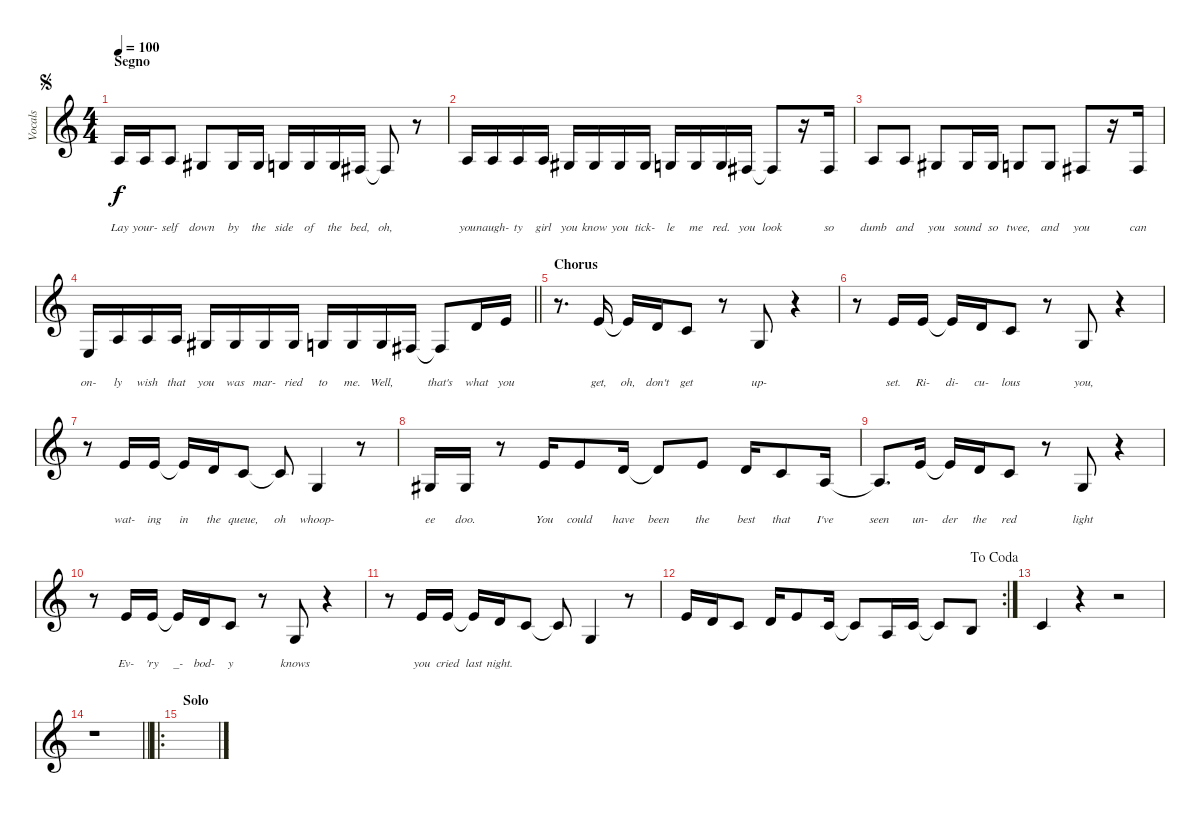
\track ("Vocals" "Vocals") {instrument honkytonkpiano}
\staff {score}
\tuning (E4 B3 G3 D3 A2 E2) {hide}
\ts (4 4)
\section ("" "Segno")
\jump segno
\tempo 100
\clef g2
\ks c
2.3.16{lyrics (0 "") lyrics (1 "") lyrics (2 "") lyrics (3 "Lay") lyrics (4 "") dy f} 2.3.16{lyrics (0 "") lyrics (1 "") lyrics (2 "") lyrics (3 "your-") lyrics (4 "")} 2.3.8{lyrics (0 "") lyrics (1 "") lyrics (2 "") lyrics (3 "self") lyrics (4 "")} 1.3.8{lyrics (0 "") lyrics (1 "") lyrics (2 "") lyrics (3 "down") lyrics (4 "")} 1.3.16{lyrics (0 "") lyrics (1 "") lyrics (2 "") lyrics (3 "by") lyrics (4 "")} 1.3.16{lyrics (0 "") lyrics (1 "") lyrics (2 "") lyrics (3 "the") lyrics (4 "")} 0.3.16{lyrics (0 "") lyrics (1 "") lyrics (2 "") lyrics (3 "side") lyrics (4 "")} 0.3.16{lyrics (0 "") lyrics (1 "") lyrics (2 "") lyrics (3 "of") lyrics (4 "")} 0.3.16{lyrics (0 "") lyrics (1 "") lyrics (2 "") lyrics (3 "the") lyrics (4 "")} 4.4.16{lyrics (0 "") lyrics (1 "") lyrics (2 "") lyrics (3 "bed,") lyrics (4 "")} 4.4{t}.8{lyrics (0 "") lyrics (1 "") lyrics (2 "") lyrics (3 "oh,") lyrics (4 "")} r.8 |
2.3.16{lyrics (0 "") lyrics (1 "") lyrics (2 "") lyrics (3 "you") lyrics (4 "")} 2.3.16{lyrics (0 "") lyrics (1 "") lyrics (2 "") lyrics (3 "naugh-") lyrics (4 "")} 2.3.16{lyrics (0 "") lyrics (1 "") lyrics (2 "") lyrics (3 "ty") lyrics (4 "")} 2.3.16{lyrics (0 "") lyrics (1 "") lyrics (2 "") lyrics (3 "girl") lyrics (4 "")} 1.3.16{lyrics (0 "") lyrics (1 "") lyrics (2 "") lyrics (3 "you") lyrics (4 "")} 1.3.16{lyrics (0 "") lyrics (1 "") lyrics (2 "") lyrics (3 "know") lyrics (4 "")} 1.3.16{lyrics (0 "") lyrics (1 "") lyrics (2 "") lyrics (3 "you") lyrics (4 "")} 1.3.16{lyrics (0 "") lyrics (1 "") lyrics (2 "") lyrics (3 "tick-") lyrics (4 "")} 0.3.16{lyrics (0 "") lyrics (1 "") lyrics (2 "") lyrics (3 "le") lyrics (4 "")} 0.3.16{lyrics (0 "") lyrics (1 "") lyrics (2 "") lyrics (3 "me") lyrics (4 "")} 0.3.16{lyrics (0 "") lyrics (1 "") lyrics (2 "") lyrics (3 "red.") lyrics (4 "")} 4.4.16{lyrics (0 "") lyrics (1 "") lyrics (2 "") lyrics (3 "you") lyrics (4 "")} 4.4{t}.8{lyrics (0 "") lyrics (1 "") lyrics (2 "") lyrics (3 "look") lyrics (4 "")} r.16 4.4.16{lyrics (0 "") lyrics (1 "") lyrics (2 "") lyrics (3 "so") lyrics (4 "")} |
2.3.8{lyrics (0 "") lyrics (1 "") lyrics (2 "") lyrics (3 "dumb") lyrics (4 "")} 2.3.8{lyrics (0 "") lyrics (1 "") lyrics (2 "") lyrics (3 "and") lyrics (4 "")} 1.3.8{lyrics (0 "") lyrics (1 "") lyrics (2 "") lyrics (3 "you") lyrics (4 "")} 1.3.16{lyrics (0 "") lyrics (1 "") lyrics (2 "") lyrics (3 "sound") lyrics (4 "")} 1.3.16{lyrics (0 "") lyrics (1 "") lyrics (2 "") lyrics (3 "so") lyrics (4 "")} 0.3.8{lyrics (0 "") lyrics (1 "") lyrics (2 "") lyrics (3 "twee,") lyrics (4 "")} 0.3.8{lyrics (0 "") lyrics (1 "") lyrics (2 "") lyrics (3 "and") lyrics (4 "")} 4.4.8{lyrics (0 "") lyrics (1 "") lyrics (2 "") lyrics (3 "you") lyrics (4 "")} r.16 4.4.16{lyrics (0 "") lyrics (1 "") lyrics (2 "") lyrics (3 "can") lyrics (4 "")} |
\barLineRight lightlight
2.4.16{lyrics (0 "") lyrics (1 "") lyrics (2 "") lyrics (3 "on-") lyrics (4 "")} 2.3.16{lyrics (0 "") lyrics (1 "") lyrics (2 "") lyrics (3 "ly") lyrics (4 "")} 2.3.16{lyrics (0 "") lyrics (1 "") lyrics (2 "") lyrics (3 "wish") lyrics (4 "")} 2.3.16{lyrics (0 "") lyrics (1 "") lyrics (2 "") lyrics (3 "that") lyrics (4 "")} 1.3.16{lyrics (0 "") lyrics (1 "") lyrics (2 "") lyrics (3 "you") lyrics (4 "")} 1.3.16{lyrics (0 "") lyrics (1 "") lyrics (2 "") lyrics (3 "was") lyrics (4 "")} 1.3.16{lyrics (0 "") lyrics (1 "") lyrics (2 "") lyrics (3 "mar-") lyrics (4 "")} 1.3.16{lyrics (0 "") lyrics (1 "") lyrics (2 "") lyrics (3 "ried") lyrics (4 "")} 0.3.16{lyrics (0 "") lyrics (1 "") lyrics (2 "") lyrics (3 "to") lyrics (4 "")} 0.3.16{lyrics (0 "") lyrics (1 "") lyrics (2 "") lyrics (3 "me.") lyrics (4 "")} 0.3.16{lyrics (0 "") lyrics (1 "") lyrics (2 "") lyrics (3 "Well,") lyrics (4 "")} 4.4.16{lyrics (0 "") lyrics (1 "") lyrics (2 "") lyrics (3 "") lyrics (4 "")} 4.4{t}.8{lyrics (0 "") lyrics (1 "") lyrics (2 "") lyrics (3 "that's") lyrics (4 "")} 3.2.16{lyrics (0 "") lyrics (1 "") lyrics (2 "") lyrics (3 "what") lyrics (4 "")} 0.1.16{lyrics (0 "") lyrics (1 "") lyrics (2 "") lyrics (3 "you") lyrics (4 "")} |
\section ("" "Chorus")
r.8{d} 0.1.16{lyrics (0 "") lyrics (1 "") lyrics (2 "") lyrics (3 "get,") lyrics (4 "")} 0.1{t}.16{lyrics (0 "") lyrics (1 "") lyrics (2 "") lyrics (3 "oh,") lyrics (4 "")} 3.2.16{lyrics (0 "") lyrics (1 "") lyrics (2 "") lyrics (3 "don't") lyrics (4 "")} 1.2.8{lyrics (0 "") lyrics (1 "") lyrics (2 "") lyrics (3 "get") lyrics (4 "")} r.8 0.3.8{lyrics (0 "") lyrics (1 "") lyrics (2 "") lyrics (3 "up-") lyrics (4 "")} r.4 |
r.8 0.1.16{lyrics (0 "") lyrics (1 "") lyrics (2 "") lyrics (3 "set.") lyrics (4 "")} 0.1.16{lyrics (0 "") lyrics (1 "") lyrics (2 "") lyrics (3 "Ri-") lyrics (4 "")} 0.1{t}.16{lyrics (0 "") lyrics (1 "") lyrics (2 "") lyrics (3 "di-") lyrics (4 "")} 12.4.16{lyrics (0 "") lyrics (1 "") lyrics (2 "") lyrics (3 "cu-") lyrics (4 "")} 1.2.8{lyrics (0 "") lyrics (1 "") lyrics (2 "") lyrics (3 "lous") lyrics (4 "")} r.8 0.3.8{lyrics (0 "") lyrics (1 "") lyrics (2 "") lyrics (3 "you,") lyrics (4 "")} r.4 |
r.8 0.1.16{lyrics (0 "") lyrics (1 "") lyrics (2 "") lyrics (3 "wat-") lyrics (4 "")} 0.1.16{lyrics (0 "") lyrics (1 "") lyrics (2 "") lyrics (3 "ing") lyrics (4 "")} 0.1{t}.16{lyrics (0 "") lyrics (1 "") lyrics (2 "") lyrics (3 "in") lyrics (4 "")} 3.2.16{lyrics (0 "") lyrics (1 "") lyrics (2 "") lyrics (3 "the") lyrics (4 "")} 1.2.8{lyrics (0 "") lyrics (1 "") lyrics (2 "") lyrics (3 "queue,") lyrics (4 "")} 1.2{t}.8{lyrics (0 "") lyrics (1 "") lyrics (2 "") lyrics (3 "oh") lyrics (4 "")} 0.3.4{lyrics (0 "") lyrics (1 "") lyrics (2 "") lyrics (3 "whoop-") lyrics (4 "")} r.8 |
1.3.16{lyrics (0 "") lyrics (1 "") lyrics (2 "") lyrics (3 "ee") lyrics (4 "")} 1.3.16{lyrics (0 "") lyrics (1 "") lyrics (2 "") lyrics (3 "doo.") lyrics (4 "")} r.8 0.1.16{lyrics (0 "") lyrics (1 "") lyrics (2 "") lyrics (3 "You") lyrics (4 "")} 0.1.8{lyrics (0 "") lyrics (1 "") lyrics (2 "") lyrics (3 "could") lyrics (4 "")} 3.2.16{lyrics (0 "") lyrics (1 "") lyrics (2 "") lyrics (3 "have") lyrics (4 "")} 3.2{t}.8{lyrics (0 "") lyrics (1 "") lyrics (2 "") lyrics (3 "been") lyrics (4 "")} 0.1.8{lyrics (0 "") lyrics (1 "") lyrics (2 "") lyrics (3 "the") lyrics (4 "")} 3.2.16{lyrics (0 "") lyrics (1 "") lyrics (2 "") lyrics (3 "best") lyrics (4 "")} 1.2.8{lyrics (0 "") lyrics (1 "") lyrics (2 "") lyrics (3 "that") lyrics (4 "")} 2.3.16{lyrics (0 "") lyrics (1 "") lyrics (2 "") lyrics (3 "I've") lyrics (4 "")} |
2.3{t}.8{d lyrics (0 "") lyrics (1 "") lyrics (2 "") lyrics (3 "seen") lyrics (4 "")} 0.1.16{lyrics (0 "") lyrics (1 "") lyrics (2 "") lyrics (3 "un-") lyrics (4 "")} 0.1{t}.16{lyrics (0 "") lyrics (1 "") lyrics (2 "") lyrics (3 "der") lyrics (4 "")} 3.2.16{lyrics (0 "") lyrics (1 "") lyrics (2 "") lyrics (3 "the") lyrics (4 "")} 1.2.8{lyrics (0 "") lyrics (1 "") lyrics (2 "") lyrics (3 "red") lyrics (4 "")} r.8 0.3.8{lyrics (0 "") lyrics (1 "") lyrics (2 "") lyrics (3 "light") lyrics (4 "")} r.4 |
r.8 0.1.16{lyrics (0 "") lyrics (1 "") lyrics (2 "") lyrics (3 "Ev-") lyrics (4 "")} 0.1.16{lyrics (0 "") lyrics (1 "") lyrics (2 "") lyrics (3 "'ry") lyrics (4 "")} 0.1{t}.16{lyrics (0 "") lyrics (1 "") lyrics (2 "") lyrics (3 "_-") lyrics (4 "")} 12.4.16{lyrics (0 "") lyrics (1 "") lyrics (2 "") lyrics (3 "bod-") lyrics (4 "")} 1.2.8{lyrics (0 "") lyrics (1 "") lyrics (2 "") lyrics (3 "y") lyrics (4 "")} r.8 0.3.8{lyrics (0 "") lyrics (1 "") lyrics (2 "") lyrics (3 "knows") lyrics (4 "")} r.4 |
r.8 0.1.16{lyrics (0 "") lyrics (1 "") lyrics (2 "") lyrics (3 "you") lyrics (4 "")} 0.1.16{lyrics (0 "") lyrics (1 "") lyrics (2 "") lyrics (3 "cried") lyrics (4 "")} 0.1{t}.16{lyrics (0 "") lyrics (1 "") lyrics (2 "") lyrics (3 "last") lyrics (4 "")} 3.2.16{lyrics (0 "") lyrics (1 "") lyrics (2 "") lyrics (3 "night.") lyrics (4 "")} 1.2.8 1.2{t}.8 0.3.4 r.8 |
\rc 2
\jump dacoda
0.1.16 3.2.16 1.2.8 3.2.16 0.1.8 1.2.16 1.2{t}.8 2.3.16 1.2.16 1.2{t}.8 0.2.8 |
1.2.4 r.4 r.2 |
\barLineRight lightlight
r.1 |
\ro
\section ("" "Solo")
